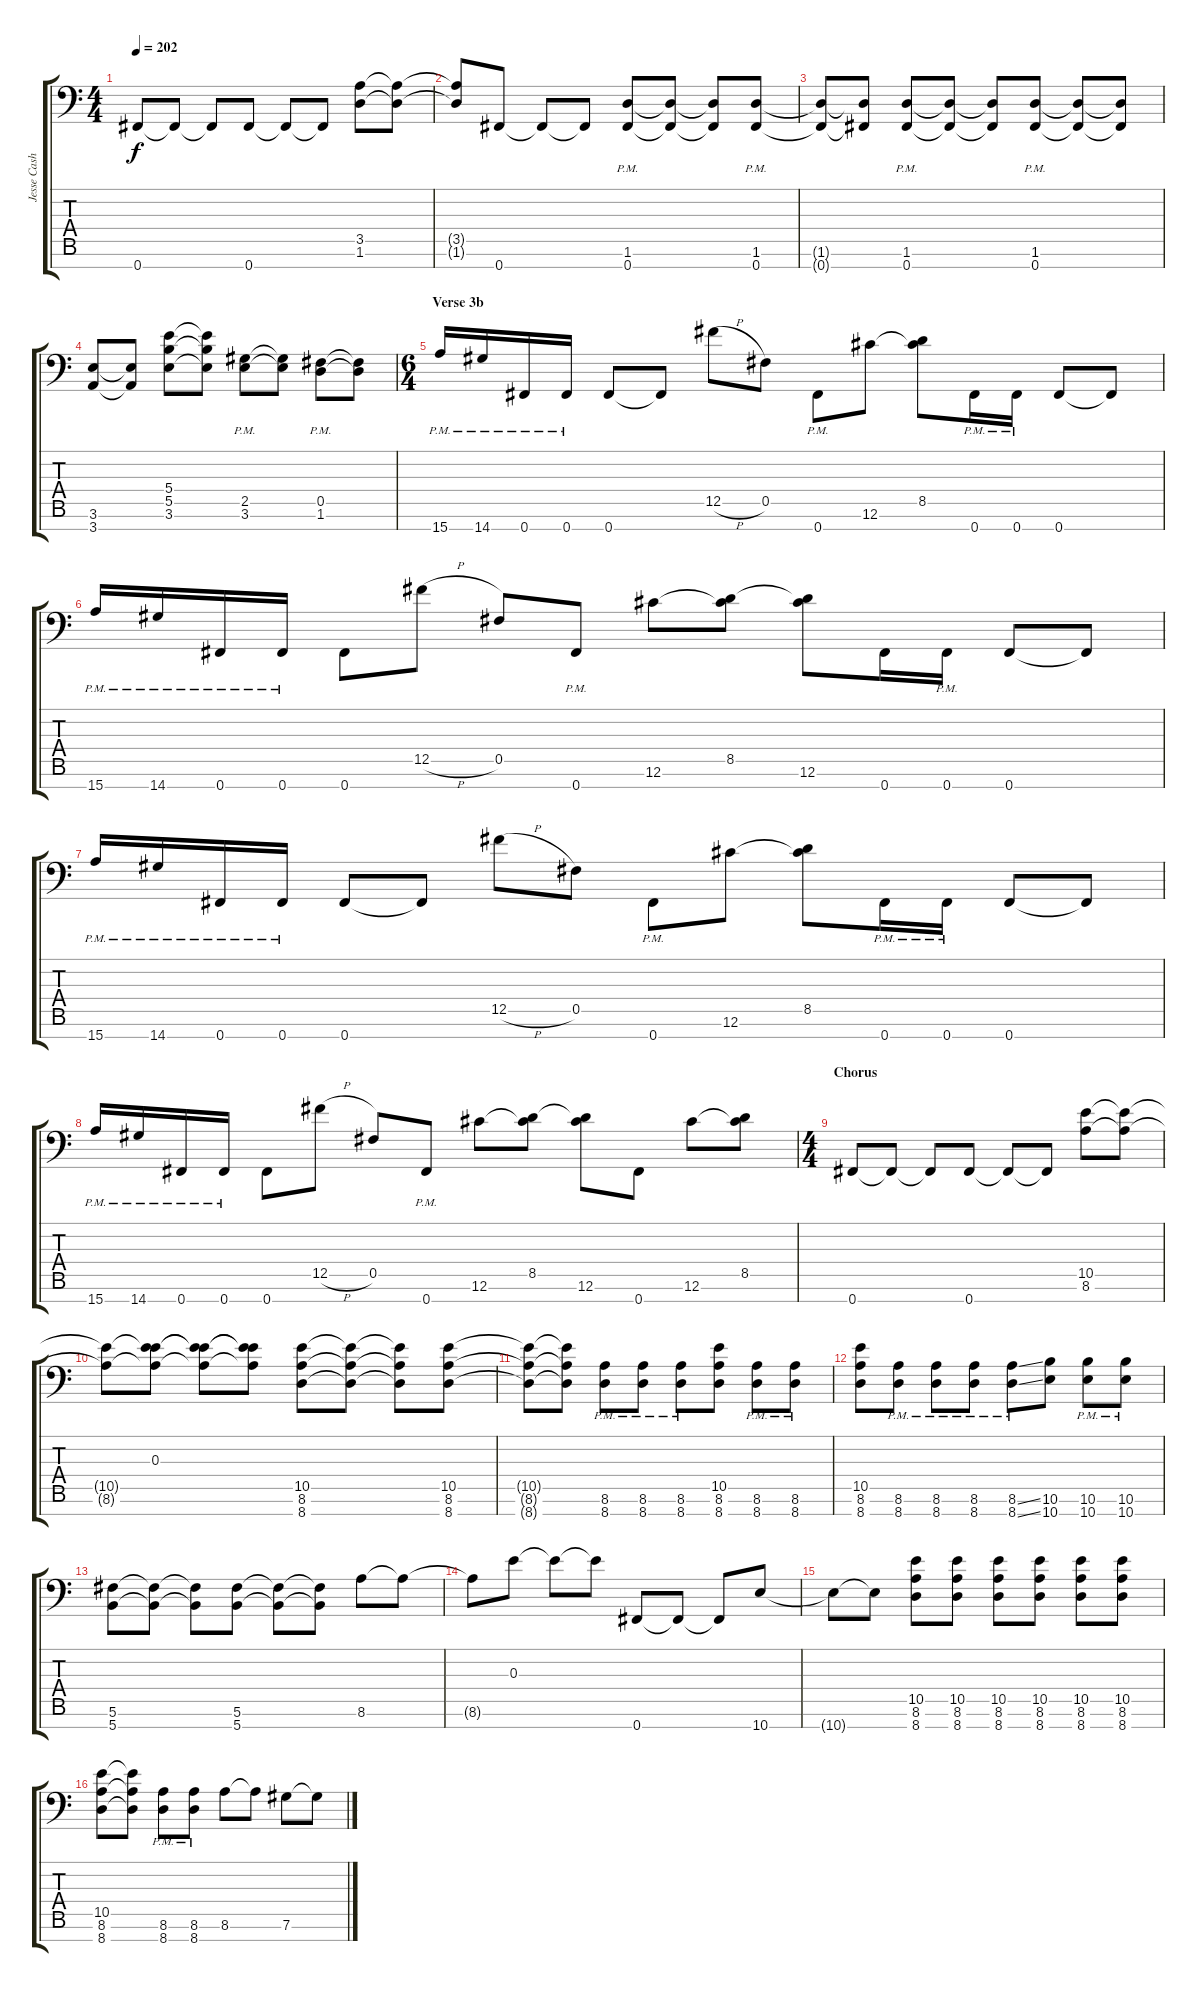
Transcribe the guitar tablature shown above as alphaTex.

\track ("Jesse Cash" "Jesse Cash") {instrument distortionguitar}
\staff {score tabs}
\tuning (Db4 Ab3 E3 B2 Gb2 Db2 Gb1) {hide}
\ts (4 4)
\tempo 202
\clef f4
\ks c
0.7.8{dy f} 0.7{t}.8 0.7{t}.8 0.7.8 0.7{t}.8 0.7{t}.8 (3.5 1.6).8 (3.5{t} 1.6{t}).8 |
(3.5{t} 1.6{t}).8 0.7.8 0.7{t}.8 0.7{t}.8 (1.6{pm} 0.7{pm}).8 (1.6{t} 0.7{t}).8 (1.6{t} 0.7{t}).8 (1.6{pm} 0.7{pm}).8 |
(1.6{t} 0.7{t}).8 (1.6{t} 0.7{t}).8 (1.6{pm} 0.7{pm}).8 (1.6{t} 0.7{t}).8 (1.6{t} 0.7{t}).8 (1.6{pm} 0.7{pm}).8 (1.6{t} 0.7{t}).8 (1.6{t} 0.7{t}).8 |
(3.6 3.7).8 (3.6{t} 3.7{t}).8 (5.4 5.5 3.6).8 (5.4{t} 5.5{t} 3.6{t}).8 (2.5{pm} 3.6{pm}).8 (2.5{t} 3.6{t}).8 (0.5{pm} 1.6{pm}).8 (0.5{t} 1.6{t}).8 |
\ts (6 4)
\section ("" "Verse 3b")
15.7{pm}.16 14.7{pm}.16 0.7{pm}.16 0.7{pm}.16 0.7.8 0.7{t}.8 12.5{h}.8 0.5.8 0.7{pm}.8 12.6.8 (8.5 12.6{t}).8 0.7{pm}.16 0.7{pm}.16 0.7.8 0.7{t}.8 |
15.7{pm}.16 14.7{pm}.16 0.7{pm}.16 0.7{pm}.16 0.7.8 12.5{h}.8 0.5.8 0.7{pm}.8 12.6.8 (8.5 12.6{t}).8 (8.5{t} 12.6).8 0.7.16 0.7{pm}.16 0.7.8 0.7{t}.8 |
15.7{pm}.16 14.7{pm}.16 0.7{pm}.16 0.7{pm}.16 0.7.8 0.7{t}.8 12.5{h}.8 0.5.8 0.7{pm}.8 12.6.8 (8.5 12.6{t}).8 0.7{pm}.16 0.7{pm}.16 0.7.8 0.7{t}.8 |
15.7{pm}.16 14.7{pm}.16 0.7{pm}.16 0.7{pm}.16 0.7.8 12.5{h}.8 0.5.8 0.7{pm}.8 12.6.8 (8.5 12.6{t}).8 (8.5{t} 12.6).8 0.7.8 12.6.8 (8.5 12.6{t}).8 |
\ts (4 4)
\section ("" "Chorus")
0.7.8 0.7{t}.8 0.7{t}.8 0.7.8 0.7{t}.8 0.7{t}.8 (10.5 8.6).8 (10.5{t} 8.6{t}).8 |
(10.5{t} 8.6{t}).8 (0.3 10.5{t} 8.6{t}).8 (0.3{t} 10.5{t} 8.6{t}).8 (0.3{t} 10.5{t} 8.6{t}).8 (10.5 8.6 8.7).8 (10.5{t} 8.6{t} 8.7{t}).8 (10.5{t} 8.6{t} 8.7{t}).8 (10.5 8.6 8.7).8 |
(10.5{t} 8.6{t} 8.7{t}).8 (10.5{t} 8.6{t} 8.7{t}).8 (8.6{pm} 8.7{pm}).8 (8.6{pm} 8.7{pm}).8 (8.6{pm} 8.7{pm}).8 (10.5 8.6 8.7).8 (8.6{pm} 8.7{pm}).8 (8.6{pm} 8.7{pm}).8 |
(10.5 8.6 8.7).8 (8.6{pm} 8.7{pm}).8 (8.6{pm} 8.7{pm}).8 (8.6{pm} 8.7{pm}).8 (8.6{ss} 8.7{ss pm}).8 (10.6 10.7).8 (10.6{pm} 10.7{pm}).8 (10.6{pm} 10.7{pm}).8 |
(5.6 5.7).8 (5.6{t} 5.7{t}).8 (5.6{t} 5.7{t}).8 (5.6 5.7).8 (5.6{t} 5.7{t}).8 (5.6{t} 5.7{t}).8 8.6.8 8.6{t}.8 |
8.6{t}.8 0.3.8 0.3{t}.8 0.3{t}.8 0.7.8 0.7{t}.8 0.7{t}.8 10.7.8 |
10.7{t}.8 10.7{t}.8 (10.5 8.6 8.7).8 (10.5 8.6 8.7).8 (10.5 8.6 8.7).8 (10.5 8.6 8.7).8 (10.5 8.6 8.7).8 (10.5 8.6 8.7).8 |
(10.5 8.6 8.7).8 (10.5{t} 8.6{t} 8.7{t}).8 (8.6{pm} 8.7{pm}).8 (8.6{pm} 8.7{pm}).8 8.6.8 8.6{t}.8 7.6.8 7.6{t}.8
